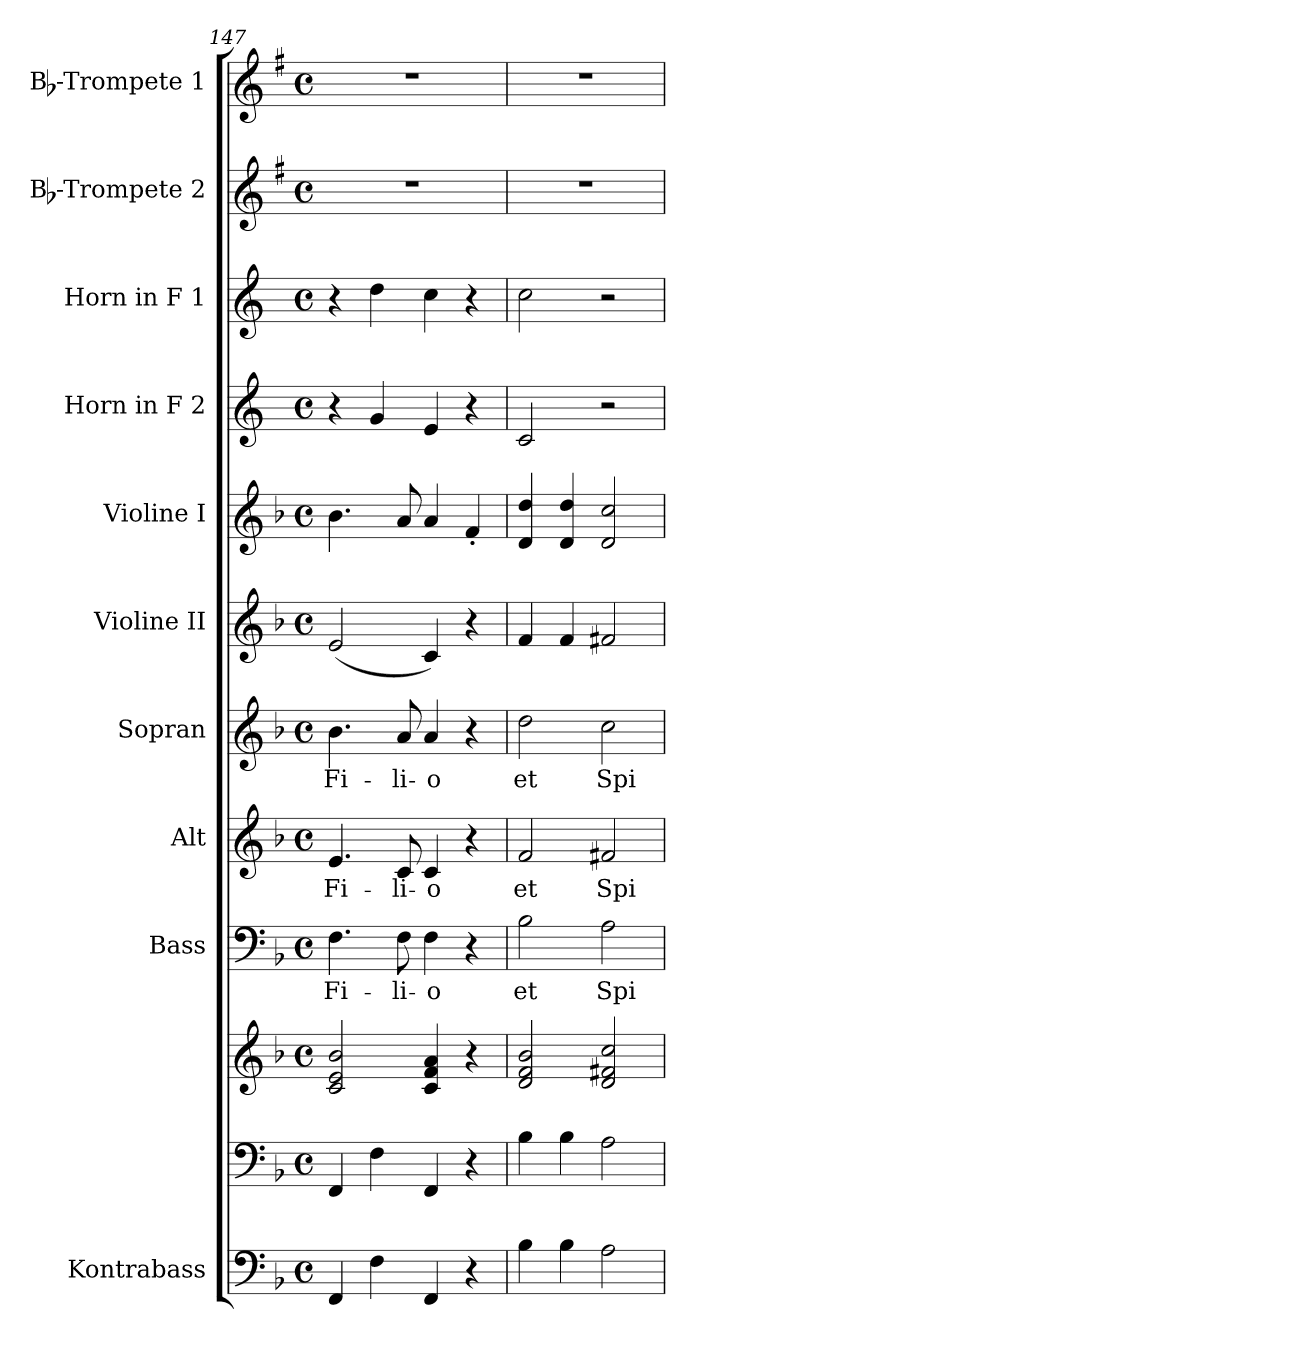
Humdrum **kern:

**kern	**kern	**kern	**kern	**text	**kern	**text	**kern	**text	**kern	**kern	**kern	**kern	**kern	**kern
*part11	*part10	*part10	*part9	*part9	*part8	*part8	*part7	*part7	*part6	*part5	*part4	*part3	*part2	*part1
*staff12	*staff11	*staff10	*staff9	*staff9	*staff8	*staff8	*staff7	*staff7	*staff6	*staff5	*staff4	*staff3	*staff2	*staff1
*I"Kontrabass	*	*	*I"Bass	*	*I"Alt	*	*I"Sopran	*	*I"Violine II	*I"Violine I	*I"Horn in F 2	*I"Horn in F 1	*I"Bb-Trompete 2	*I"Bb-Trompete 1
*I'Kb.	*	*	*I'B.	*	*I'A.	*	*I'S.	*	*I'Vl. II	*I'Vl. I	*	*	*I'Bb Trp. 2	*I'Bb Trp. 1
*clefF4	*clefF4	*clefG2	*clefF4	*	*clefG2	*	*clefG2	*	*clefG2	*clefG2	*clefG2	*clefG2	*clefG2	*clefG2
*ITrd7c12	*	*	*	*	*	*	*	*	*	*	*ITrd4c7	*ITrd4c7	*ITrd1c2	*ITrd1c2
*k[b-]	*k[b-]	*k[b-]	*k[b-]	*	*k[b-]	*	*k[b-]	*	*k[b-]	*k[b-]	*k[b-]	*k[b-]	*k[b-]	*k[b-]
*F:	*F:	*F:	*F:	*	*F:	*	*F:	*	*F:	*F:	*F:	*F:	*F:	*F:
*M4/4	*M4/4	*M4/4	*M4/4	*	*M4/4	*	*M4/4	*	*M4/4	*M4/4	*M4/4	*M4/4	*M4/4	*M4/4
*met(c)	*met(c)	*met(c)	*met(c)	*	*met(c)	*	*met(c)	*	*met(c)	*met(c)	*met(c)	*met(c)	*met(c)	*met(c)
=147	=147	=147	=147	=147	=147	=147	=147	=147	=147	=147	=147	=147	=147	=147
!	!	!	!	!LO:LY:b	!	!LO:LY:b	!	!LO:LY:b	!	!	!	!	!	!
4FFF/	4FF/	2c/ 2e/ 2b-/	4.F\	Fi-	4.e/	Fi-	4.b-\	Fi-	(<2e/	4.b-\	4r	4r	1r	1r
4FF\	4F\	.	.	.	.	.	.	.	.	.	4c/	4g\	.	.
!	!	!	!	!LO:LY:b	!	!LO:LY:b	!	!LO:LY:b	!	!	!	!	!	!
.	.	.	8F\	-li-	8c/	-li-	8a/	-li-	.	8a/	.	.	.	.
!	!	!	!	!LO:LY:b	!	!LO:LY:b	!	!LO:LY:b	!	!	!	!	!	!
4FFF/	4FF/	4c/ 4f/ 4a/	4F\	-o	4c/	-o	4a/	-o	4c/)	4a/	4A/	4f\	.	.
4r	4r	4r	4r	.	4r	.	4r	.	4r	4f'</	4r	4r	.	.
=148	=148	=148	=148	=148	=148	=148	=148	=148	=148	=148	=148	=148	=148	=148
!	!	!	!	!LO:LY:b	!	!LO:LY:b	!	!LO:LY:b	!	!	!	!	!	!
4BB-\	4B-\	2d/ 2f/ 2b-/	2B-\	et	2f/	et	2dd\	et	4f/	4d/ 4dd/	2F/	2f\	1r	1r
4BB-\	4B-\	.	.	.	.	.	.	.	4f/	4d/ 4dd/	.	.	.	.
!	!	!	!	!LO:LY:b	!	!LO:LY:b	!	!LO:LY:b	!	!	!	!	!	!
2AA\	2A\	2d/ 2f#X/ 2cc/	2A\	Spi-	2f#X/	Spi-	2cc\	Spi-	2f#X/	2d/ 2cc/	2r	2r	.	.
=	=	=	=	=	=	=	=	=	=	=	=	=	=	=
*-	*-	*-	*-	*-	*-	*-	*-	*-	*-	*-	*-	*-	*-	*-
